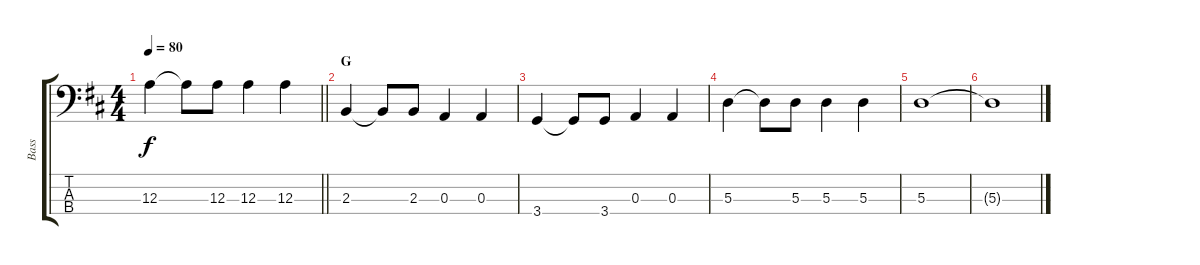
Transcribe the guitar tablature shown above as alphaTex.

\track ("Bass" "Bass") {instrument electricbassfinger}
\staff {score tabs}
\tuning (G2 D2 A1 E1) {hide}
\ts (4 4)
\tempo 80
\clef f4
\barLineRight lightlight
\ks d
12.3.4{dy f} 12.3{t}.8 12.3.8 12.3.4 12.3.4 |
\section ("" "G")
2.3.4 2.3{t}.8 2.3.8 0.3.4 0.3.4 |
3.4.4 3.4{t}.8 3.4.8 0.3.4 0.3.4 |
5.3.4 5.3{t}.8 5.3.8 5.3.4 5.3.4 |
5.3.1 |
5.3{t}.1
